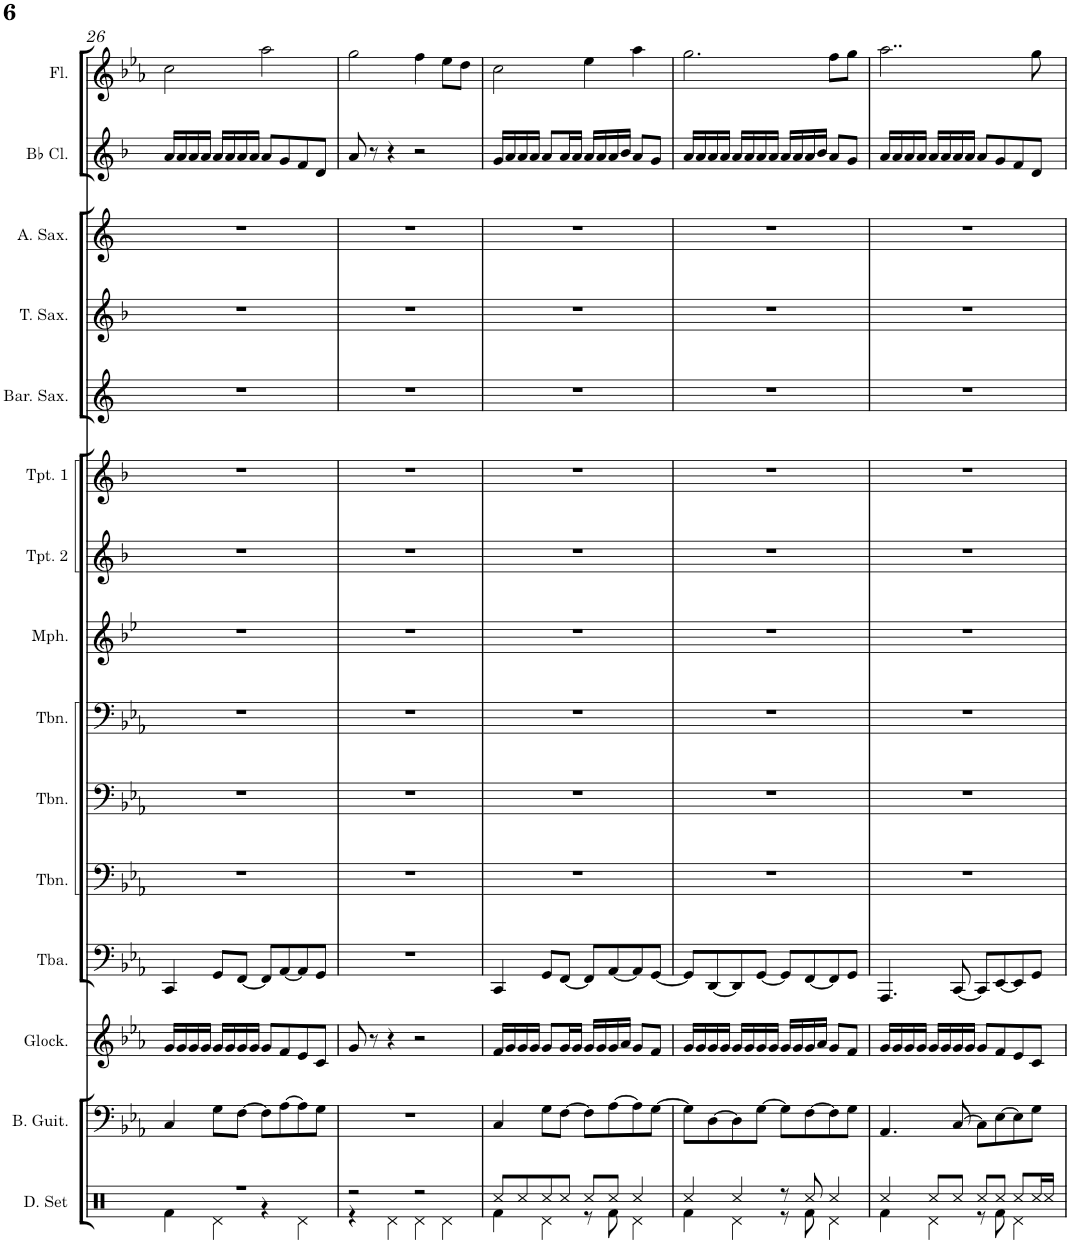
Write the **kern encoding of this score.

**kern	**kern	**kern	**kern	**kern	**kern	**kern	**kern	**kern	**kern	**kern	**kern	**kern	**kern	**kern
*part15	*part14	*part13	*part12	*part11	*part10	*part9	*part8	*part7	*part6	*part5	*part4	*part3	*part2	*part1
*staff15	*staff14	*staff13	*staff12	*staff11	*staff10	*staff9	*staff8	*staff7	*staff6	*staff5	*staff4	*staff3	*staff2	*staff1
*I"Drumset	*I"Bass Guitar	*I"Glockenspiel	*I"Tuba	*I"Trombone	*I"Trombone	*I"Trombone	*I"Mellophone	*I"Trumpet 2	*I"Trumpet 1	*I"Baritone Sax	*I"Tenor Sax	*I"Alto Sax	*I"Bb Clarinet	*I"Flute
*I'D. Set	*I'B. Guit.	*I'Glock.	*I'Tba.	*I'Tbn.	*I'Tbn.	*I'Tbn.	*I'Mph.	*I'Tpt. 2	*I'Tpt. 1	*I'Bar. Sax.	*I'T. Sax.	*I'A. Sax.	*I'Bb Cl.	*I'Fl.
!!LO:PB:g=z
*clefX	*clefF4	*clefG2	*clefF4	*clefF4	*clefF4	*clefF4	*clefG2	*clefG2	*clefG2	*clefG2	*clefG2	*clefG2	*clefG2	*clefG2
*	*Trd7c12	*Trd-14c-24	*	*	*	*	*Trd4c7	*Trd1c2	*Trd1c2	*Trd12c21	*Trd8c14	*Trd5c9	*Trd1c2	*
*k[]	*k[b-e-a-]	*k[b-e-a-]	*k[b-e-a-]	*k[b-e-a-]	*k[b-e-a-]	*k[b-e-a-]	*k[b-e-]	*k[b-]	*k[b-]	*k[]	*k[b-]	*k[]	*k[b-]	*k[b-e-a-]
*M4/4	*M4/4	*M4/4	*M4/4	*M4/4	*M4/4	*M4/4	*M4/4	*M4/4	*M4/4	*M4/4	*M4/4	*M4/4	*M4/4	*M4/4
=26	=26	=26	=26	=26	=26	=26	=26	=26	=26	=26	=26	=26	=26	=26
*^	*	*	*	*	*	*	*	*	*	*	*	*	*	*
1r	4Rf\	4C/	16g/LL	4CC/	1r	1r	1r	1r	1r	1r	1r	1r	1r	16a/LL	2cc\
.	.	.	16g/	.	.	.	.	.	.	.	.	.	.	16a/	.
.	.	.	16g/	.	.	.	.	.	.	.	.	.	.	16a/	.
.	.	.	16g/JJ	.	.	.	.	.	.	.	.	.	.	16a/JJ	.
.	4Rd\	8G\L	16g/LL	8GG/L	.	.	.	.	.	.	.	.	.	16a/LL	.
.	.	.	16g/	.	.	.	.	.	.	.	.	.	.	16a/	.
.	.	[8F\J	16g/	[8FF/J	.	.	.	.	.	.	.	.	.	16a/	.
.	.	.	16g/JJ	.	.	.	.	.	.	.	.	.	.	16a/JJ	.
.	4r	8F\L]	8g/L	8FF/L]	.	.	.	.	.	.	.	.	.	8a/L	2aa-\
.	.	[8A-\	8f/	[8AA-/	.	.	.	.	.	.	.	.	.	8g/	.
.	4Rd\	8A-\]	8e-/	8AA-/]	.	.	.	.	.	.	.	.	.	8f/	.
.	.	8G\J	8c/J	8GG/J	.	.	.	.	.	.	.	.	.	8d/J	.
=27	=27	=27	=27	=27	=27	=27	=27	=27	=27	=27	=27	=27	=27	=27	=27
2r	4r	1r	8g/	1r	1r	1r	1r	1r	1r	1r	1r	1r	1r	8a/	2gg\
.	.	.	8r	.	.	.	.	.	.	.	.	.	.	8r	.
.	4Rd\	.	4r	.	.	.	.	.	.	.	.	.	.	4r	.
2r	4Rd\	.	2r	.	.	.	.	.	.	.	.	.	.	2r	4ff\
.	4Rd\	.	.	.	.	.	.	.	.	.	.	.	.	.	8ee-\L
.	.	.	.	.	.	.	.	.	.	.	.	.	.	.	8dd\J
=28	=28	=28	=28	=28	=28	=28	=28	=28	=28	=28	=28	=28	=28	=28	=28
8Rcc/L	4Rf\	4C/	16f/LL	4CC/	1r	1r	1r	1r	1r	1r	1r	1r	1r	16g/LL	2cc\
.	.	.	16g/	.	.	.	.	.	.	.	.	.	.	16a/	.
8Rcc/	.	.	16g/	.	.	.	.	.	.	.	.	.	.	16a/	.
.	.	.	16g/JJ	.	.	.	.	.	.	.	.	.	.	16a/JJ	.
8Rcc/	4Rd\	8G\L	8g/L	8GG/L	.	.	.	.	.	.	.	.	.	8a/L	.
8Rcc/J	.	[8F\J	16g/L	[8FF/J	.	.	.	.	.	.	.	.	.	16a/L	.
.	.	.	16g/JJ	.	.	.	.	.	.	.	.	.	.	16a/JJ	.
8Rcc/L	8r	8F\L]	16g/LL	8FF/L]	.	.	.	.	.	.	.	.	.	16a/LL	4ee-\
.	.	.	16g/	.	.	.	.	.	.	.	.	.	.	16a/	.
8Rcc/J	8Rf\	[8A-\	16g/	[8AA-/	.	.	.	.	.	.	.	.	.	16a/	.
.	.	.	16a-/JJ	.	.	.	.	.	.	.	.	.	.	16b-/JJ	.
4Rcc/	4Rd\	8A-\]	8g/L	8AA-/]	.	.	.	.	.	.	.	.	.	8a/L	4aa-\
.	.	[8G\J	8f/J	[8GG/J	.	.	.	.	.	.	.	.	.	8g/J	.
=29	=29	=29	=29	=29	=29	=29	=29	=29	=29	=29	=29	=29	=29	=29	=29
4Rcc/	4Rf\	8G\L]	16g/LL	8GG/L]	1r	1r	1r	1r	1r	1r	1r	1r	1r	16a/LL	2.gg\
.	.	.	16g/	.	.	.	.	.	.	.	.	.	.	16a/	.
.	.	[8D\	16g/	[8DD/	.	.	.	.	.	.	.	.	.	16a/	.
.	.	.	16g/JJ	.	.	.	.	.	.	.	.	.	.	16a/JJ	.
4Rcc/	4Rd\	8D\]	16g/LL	8DD/]	.	.	.	.	.	.	.	.	.	16a/LL	.
.	.	.	16g/	.	.	.	.	.	.	.	.	.	.	16a/	.
.	.	[8G\J	16g/	[8GG/J	.	.	.	.	.	.	.	.	.	16a/	.
.	.	.	16g/JJ	.	.	.	.	.	.	.	.	.	.	16a/JJ	.
8r	8r	8G\L]	16g/LL	8GG/L]	.	.	.	.	.	.	.	.	.	16a/LL	.
.	.	.	16g/	.	.	.	.	.	.	.	.	.	.	16a/	.
8Rcc/	8Rf\	[8F\	16g/	[8FF/	.	.	.	.	.	.	.	.	.	16a/	.
.	.	.	16a-/JJ	.	.	.	.	.	.	.	.	.	.	16b-/JJ	.
4Rcc/	4Rd\	8F\]	8g/L	8FF/]	.	.	.	.	.	.	.	.	.	8a/L	8ff\L
.	.	8G\J	8f/J	8GG/J	.	.	.	.	.	.	.	.	.	8g/J	8gg\J
=30	=30	=30	=30	=30	=30	=30	=30	=30	=30	=30	=30	=30	=30	=30	=30
4Rcc/	4Rf\	4.AA-/	16g/LL	4.AAA-/	1r	1r	1r	1r	1r	1r	1r	1r	1r	16a/LL	2..aa-\
.	.	.	16g/	.	.	.	.	.	.	.	.	.	.	16a/	.
.	.	.	16g/	.	.	.	.	.	.	.	.	.	.	16a/	.
.	.	.	16g/JJ	.	.	.	.	.	.	.	.	.	.	16a/JJ	.
8Rcc/L	4Rd\	.	16g/LL	.	.	.	.	.	.	.	.	.	.	16a/LL	.
.	.	.	16g/	.	.	.	.	.	.	.	.	.	.	16a/	.
8Rcc/J	.	[8C/	16g/	[8CC/	.	.	.	.	.	.	.	.	.	16a/	.
.	.	.	16g/JJ	.	.	.	.	.	.	.	.	.	.	16a/JJ	.
8Rcc/L	8r	8C\L]	8g/L	8CC/L]	.	.	.	.	.	.	.	.	.	8a/L	.
8Rcc/J	8Rf\	[8E-\	8f/	[8EE-/	.	.	.	.	.	.	.	.	.	8g/	.
8Rcc/L	4Rd\	8E-\]	8e-/	8EE-/]	.	.	.	.	.	.	.	.	.	8f/	.
16Rcc/L	.	8G\J	8c/J	8GG/J	.	.	.	.	.	.	.	.	.	8d/J	8gg\
16Rcc/JJ	.	.	.	.	.	.	.	.	.	.	.	.	.	.	.
*v	*v	*	*	*	*	*	*	*	*	*	*	*	*	*	*
=	=	=	=	=	=	=	=	=	=	=	=	=	=	=
*-	*-	*-	*-	*-	*-	*-	*-	*-	*-	*-	*-	*-	*-	*-
